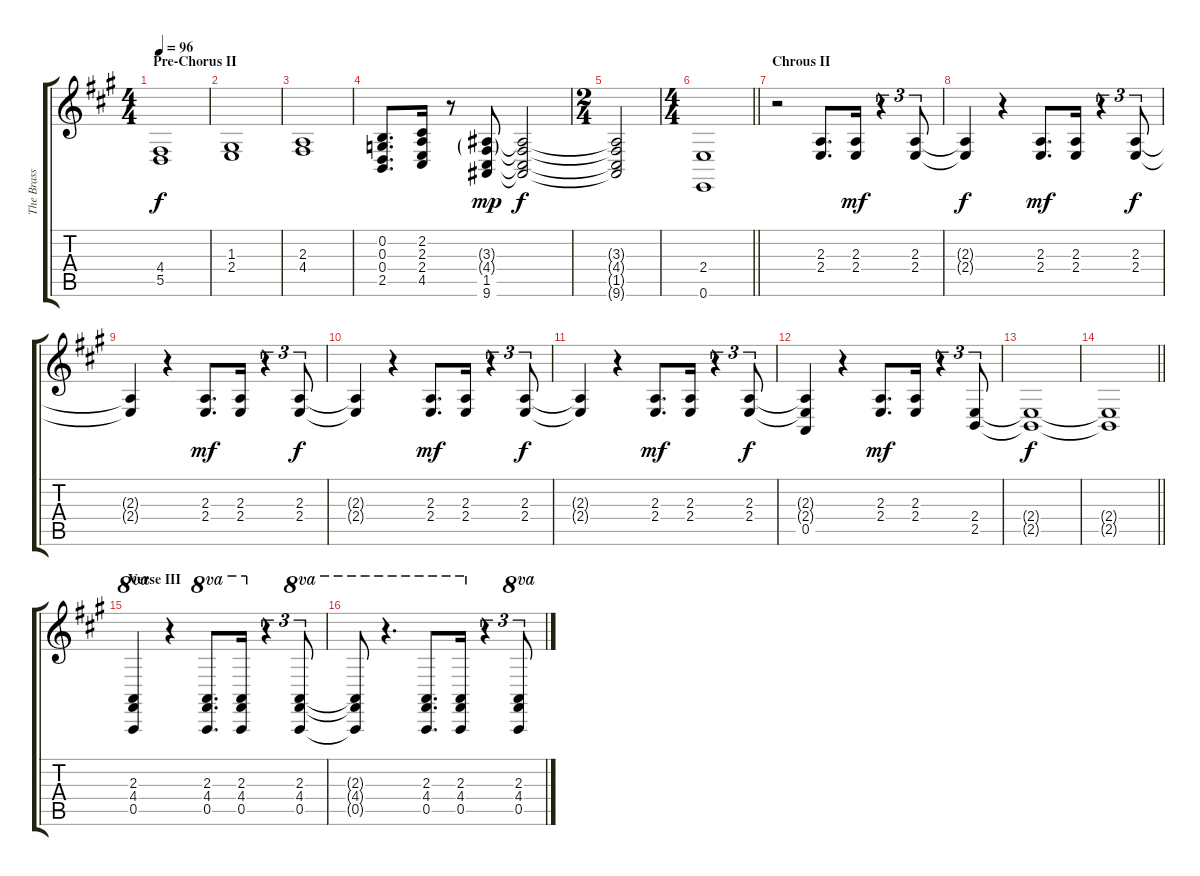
\track ("The Brass Section" "The Brass ") {instrument brasssection}
\staff {score tabs}
\tuning (E4 B3 G3 D3 A2 E2) {hide}
\ts (4 4)
\section ("" "Pre-Chorus II")
\tempo 96
\clef g2
\ks a
(4.4 5.5).1{dy f} |
(1.3 2.4).1 |
(2.3 4.4).1 |
(0.2 0.3 0.4 2.5).8{d} (2.2 2.3 2.4 4.5).16 r.8 (3.3{g} 4.4{g} 1.5 9.6).8{dy mp} (3.3{t} 4.4{t} 1.5{t} 9.6{t}).2{dy f} |
\ts (2 4)
(3.3{t} 4.4{t} 1.5{t} 9.6{t}).2 |
\ts (4 4)
\barLineRight lightlight
(2.4 0.6).1 |
\section ("" "Chrous II")
r.2 (2.3 2.4).8{d} (2.3 2.4).16{dy mf} r.4{tu (3 2)} (2.3 2.4).8{tu (3 2)} |
(2.3{t} 2.4{t}).4{dy f} r.4 (2.3 2.4).8{d dy mf} (2.3 2.4).16 r.4{tu (3 2)} (2.3 2.4).8{tu (3 2) dy f} |
(2.3{t} 2.4{t}).4 r.4 (2.3 2.4).8{d dy mf} (2.3 2.4).16 r.4{tu (3 2)} (2.3 2.4).8{tu (3 2) dy f} |
(2.3{t} 2.4{t}).4 r.4 (2.3 2.4).8{d dy mf} (2.3 2.4).16 r.4{tu (3 2)} (2.3 2.4).8{tu (3 2) dy f} |
(2.3{t} 2.4{t}).4 r.4 (2.3 2.4).8{d dy mf} (2.3 2.4).16 r.4{tu (3 2)} (2.3 2.4).8{tu (3 2) dy f} |
(2.3{t} 2.4{t} 0.5).4 r.4 (2.3 2.4).8{d dy mf} (2.3 2.4).16 r.4{tu (3 2)} (2.4 2.5).8{tu (3 2)} |
(2.4{t} 2.5{t}).1{dy f} |
\barLineRight lightlight
(2.4{t} 2.5{t}).1 |
\section ("" "Verse III")
(2.3 4.4 0.5).4{ot 8va} r.4 (2.3 4.4 0.5).8{d ot 8va} (2.3 4.4 0.5).16{ot 8va} r.4{tu (3 2)} (2.3 4.4 0.5).8{tu (3 2) ot 8va} |
(2.3{t} 4.4{t} 0.5{t}).8{ot 8va} r.4{d ot 8va} (2.3 4.4 0.5).8{d ot 8va} (2.3 4.4 0.5).16{ot 8va} r.4{tu (3 2)} (2.3 4.4 0.5).8{tu (3 2) ot 8va}
